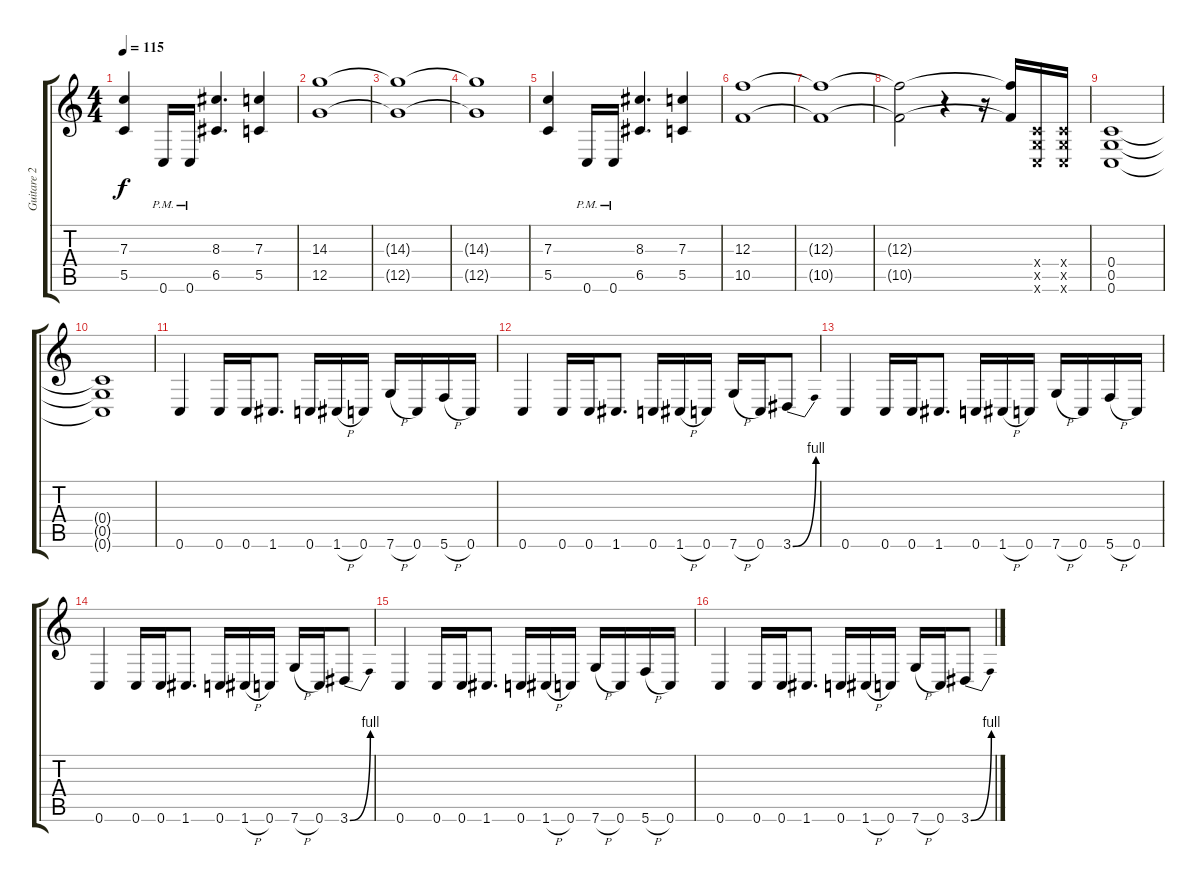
\track ("Guitare 2" "Guitare 2") {instrument distortionguitar}
\staff {score tabs}
\tuning (D4 A3 F3 C3 G2 C2) {hide}
\ts (4 4)
\tempo 115
\clef g2
\ks c
(7.3 5.5).4{dy f} 0.6{pm}.16 0.6{pm}.16 (8.3 6.5).4{d} (7.3 5.5).4 |
(14.3 12.5).1 |
(14.3{t} 12.5{t}).1 |
(14.3{t} 12.5{t}).1 |
(7.3 5.5).4 0.6{pm}.16 0.6{pm}.16 (8.3 6.5).4{d} (7.3 5.5).4 |
(12.3 10.5).1 |
(12.3{t} 10.5{t}).1 |
(12.3{t} 10.5{t}).2 r.4 r.16 (12.3{t} 10.5{t}).16 (0.4{x} 0.5{x} 0.6{x}).16 (0.4{x} 0.5{x} 0.6{x}).16 |
(0.4 0.5 0.6).1 |
(0.4{t} 0.5{t} 0.6{t}).1 |
0.6.4 0.6.16 0.6.16 1.6.8{d} 0.6.16 1.6{h}.16 0.6.16 7.6{h}.16 0.6.16 5.6{h}.16 0.6.16 |
0.6.4 0.6.16 0.6.16 1.6.8{d} 0.6.16 1.6{h}.16 0.6.16 7.6{h}.16 0.6.16 3.6{be (bend 0 0 60 4)}.8 |
0.6.4 0.6.16 0.6.16 1.6.8{d} 0.6.16 1.6{h}.16 0.6.16 7.6{h}.16 0.6.16 5.6{h}.16 0.6.16 |
0.6.4 0.6.16 0.6.16 1.6.8{d} 0.6.16 1.6{h}.16 0.6.16 7.6{h}.16 0.6.16 3.6{be (bend 0 0 60 4)}.8 |
0.6.4 0.6.16 0.6.16 1.6.8{d} 0.6.16 1.6{h}.16 0.6.16 7.6{h}.16 0.6.16 5.6{h}.16 0.6.16 |
0.6.4 0.6.16 0.6.16 1.6.8{d} 0.6.16 1.6{h}.16 0.6.16 7.6{h}.16 0.6.16 3.6{be (bend 0 0 60 4)}.8
